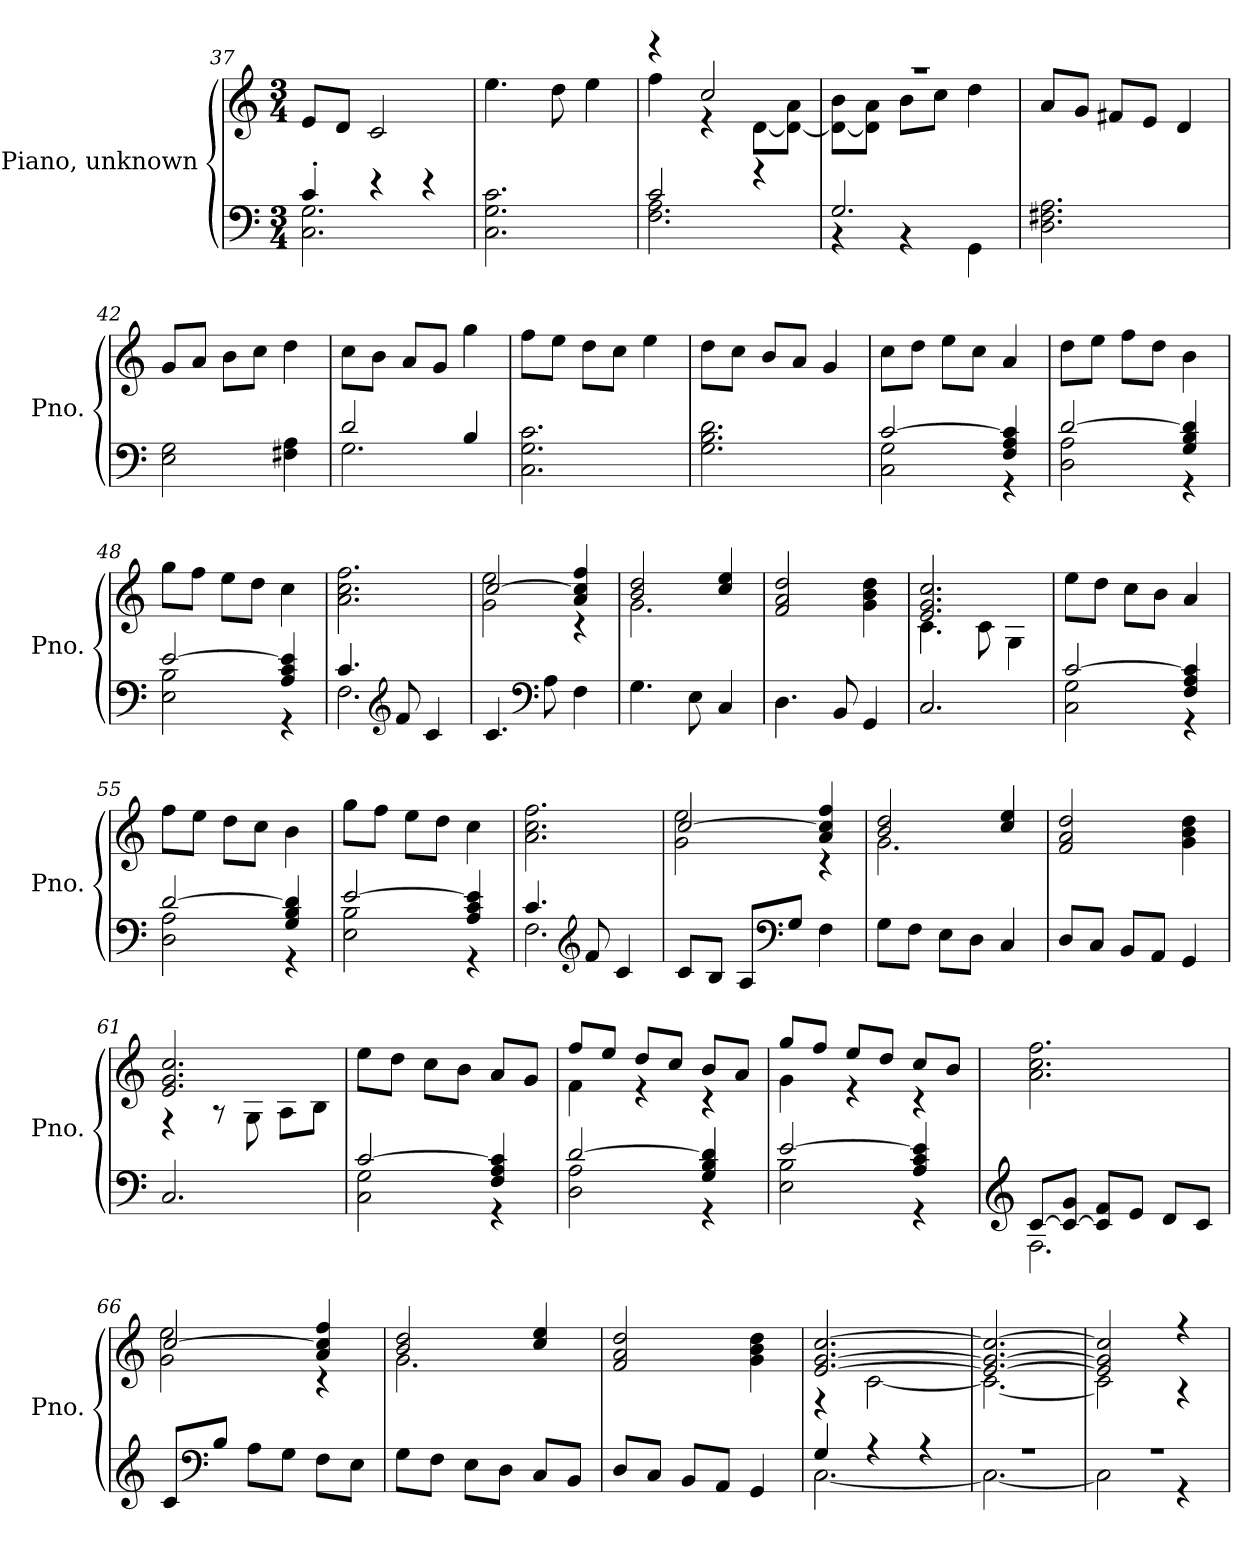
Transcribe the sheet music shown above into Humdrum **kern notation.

**kern	**kern
*part1	*part1
*staff2	*staff1
*I"Piano, unknown	*
*I'Pno.	*
*clefF4	*clefG2
*k[]	*k[]
*M3/4	*M3/4
=37	=37
*^	*
4c'/	2.C\ 2.G\	8e/L
.	.	8d/J
4r	.	2c/
4r	.	.
*v	*v	*
=38	=38
2.C\ 2.G\ 2.c\	4.ee\
.	8dd\
.	4ee\
=39	=39
*^	*^
2c/	2.F\ 2.A\	4r	4ff\
.	.	2cc/	4r
4r	.	.	[8d\L
.	.	.	8d\_ 8a\J
=40	=40	=40	=40
2.G/	4r	2.r	8d\_ 8b\L
.	.	.	8d\] 8a\J
.	4r	.	8b\L
.	.	.	8cc\J
.	4GG\	.	4dd\
*v	*v	*	*
*	*v	*v
!!LO:LB:g=z
=41	=41
2.D\ 2.F#X\ 2.A\	8a/L
.	8g/J
.	8f#X/L
.	8e/J
.	4d/
=42	=42
2E\ 2G\	8g/L
.	8a/J
.	8b\L
.	8cc\J
4F#X\ 4A\	4dd\
=43	=43
*^	*
2d/	2.G\	8cc\L
.	.	8b\J
.	.	8a/L
.	.	8g/J
4B/	.	4gg\
*v	*v	*
=44	=44
2.C\ 2.G\ 2.c\	8ff\L
.	8ee\J
.	8dd\L
.	8cc\J
.	4ee\
=45	=45
2.G\ 2.B\ 2.d\	8dd\L
.	8cc\J
.	8b/L
.	8a/J
.	4g/
=46	=46
*^	*
[2c/	2C\ 2G\	8cc\L
.	.	8dd\J
.	.	8ee\L
.	.	8cc\J
4F/ 4A/ 4c/]	4r	4a/
=47	=47	=47
[2d/	2D\ 2A\	8dd\L
.	.	8ee\J
.	.	8ff\L
.	.	8dd\J
4G/ 4B/ 4d/]	4r	4b\
!!LO:PB:g=z
=48	=48	=48
[2e/	2E\ 2B\	8gg\L
.	.	8ff\J
.	.	8ee\L
.	.	8dd\J
4A/ 4c/ 4e/]	4r	4cc\
=49	=49	=49
4.c/	2.F\	2.a\ 2.cc\ 2.ff\
*clefG2	*	*
8f/	.	.
4c/	.	.
*v	*v	*
=50	=50
*	*^
4.c/	[2cc/	2g\ 2ee\
*clefF4	*	*
8A\	.	.
4F\	4a/ 4cc/] 4ff/	4r
=51	=51	=51
4.G\	2b/ 2dd/	2.g\
8E\	.	.
4C/	4cc/ 4ee/	.
*	*v	*v
=52	=52
4.D\	2f/ 2a/ 2dd/
8BB/	.
4GG/	4g\ 4b\ 4dd\
=53	=53
*	*^
2.C/	2.e/ 2.g/ 2.cc/	4.c\
.	.	8c\
.	.	4G\
*	*v	*v
=54	=54
*^	*
[2c/	2C\ 2G\	8ee\L
.	.	8dd\J
.	.	8cc\L
.	.	8b\J
4F/ 4A/ 4c/]	4r	4a/
=55	=55	=55
[2d/	2D\ 2A\	8ff\L
.	.	8ee\J
.	.	8dd\L
.	.	8cc\J
4G/ 4B/ 4d/]	4r	4b\
!!LO:LB:g=z
=56	=56	=56
[2e/	2E\ 2B\	8gg\L
.	.	8ff\J
.	.	8ee\L
.	.	8dd\J
4A/ 4c/ 4e/]	4r	4cc\
=57	=57	=57
4.c/	2.F\	2.a\ 2.cc\ 2.ff\
*clefG2	*	*
8f/	.	.
4c/	.	.
*v	*v	*
=58	=58
*	*^
8c/L	[2cc/	2g\ 2ee\
8B/J	.	.
8A/L	.	.
*clefF4	*	*
8G/J	.	.
4F\	4a/ 4cc/] 4ff/	4r
=59	=59	=59
8G\L	2b/ 2dd/	2.g\
8F\J	.	.
8E\L	.	.
8D\J	.	.
4C/	4cc/ 4ee/	.
*	*v	*v
=60	=60
8D/L	2f/ 2a/ 2dd/
8C/J	.
8BB/L	.
8AA/J	.
4GG/	4g\ 4b\ 4dd\
=61	=61
*	*^
2.C/	2.e/ 2.g/ 2.cc/	4r
.	.	8r
.	.	8G\
.	.	8A\L
.	.	8B\J
*	*v	*v
!!LO:LB:g=z
=62	=62
*^	*
[2c/	2C\ 2G\	8ee\L
.	.	8dd\J
.	.	8cc\L
.	.	8b\J
4F/ 4A/ 4c/]	4r	8a/L
.	.	8g/J
=63	=63	=63
*	*	*^
[2d/	2D\ 2A\	8ff/L	4f\
.	.	8ee/J	.
.	.	8dd/L	4r
.	.	8cc/J	.
4G/ 4B/ 4d/]	4r	8b/L	4r
.	.	8a/J	.
=64	=64	=64	=64
[2e/	2E\ 2B\	8gg/L	4g\
.	.	8ff/J	.
.	.	8ee/L	4r
.	.	8dd/J	.
4A/ 4c/ 4e/]	4r	8cc/L	4r
.	.	8b/J	.
*	*	*v	*v
=65	=65	=65
*clefG2	*	*
[8c/L	2.F\	2.a\ 2.cc\ 2.ff\
8c/_ 8g/J	.	.
8c/] 8f/L	.	.
8e/J	.	.
8d/L	.	.
8c/J	.	.
*v	*v	*
=66	=66
*	*^
8c/L	[2cc/	2g\ 2ee\
*clefF4	*	*
8B/J	.	.
8A\L	.	.
8G\J	.	.
8F\L	4a/ 4cc/] 4ff/	4r
8E\J	.	.
=67	=67	=67
8G\L	2b/ 2dd/	2.g\
8F\J	.	.
8E\L	.	.
8D\J	.	.
8C/L	4cc/ 4ee/	.
8BB/J	.	.
*	*v	*v
!!LO:LB:g=z
=68	=68
8D/L	2f/ 2a/ 2dd/
8C/J	.
8BB/L	.
8AA/J	.
4GG/	4g\ 4b\ 4dd\
=69	=69
*^	*^
4G/	[2.C\	[2.e/ [2.g/ [2.cc/	4r
4r	.	.	[2c\
4r	.	.	.
=70	=70	=70	=70
2.r	2.C\_	2.e/_ 2.g/_ 2.cc/_	2.c\_
=71	=71	=71	=71
2.r	2C\]	2e/] 2g/] 2cc/]	2c\]
.	4r	4r	4r
*v	*v	*	*
*	*v	*v
=	=
*-	*-
